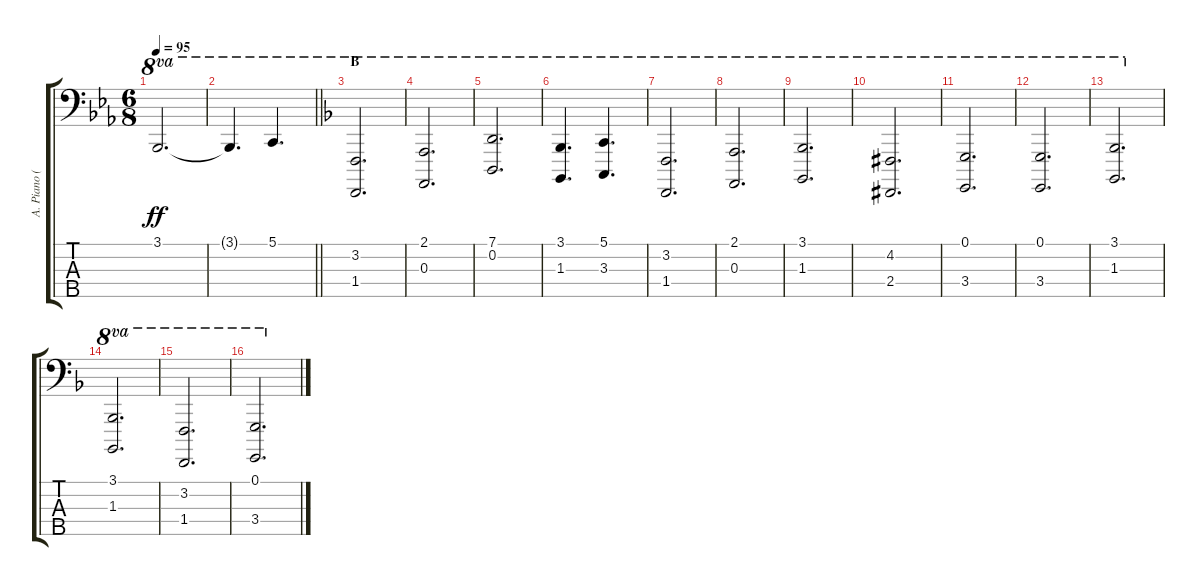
\track ("A. Piano (Left Hand)" "A. Piano (") {instrument acousticgrandpiano}
\staff {score tabs}
\tuning (G2 D2 A1 E1 B0) {hide}
\ts (6 8)
\tempo 95
\clef f4
\ks eb
3.1{t}.2{d ot 8va dy ff} |
\barLineRight lightlight
3.1{t}.4{d ot 8va} 5.1.4{d ot 8va} |
\section ("" "B")
\ks f
(3.2 1.4).2{d ot 8va} |
(2.1 0.3).2{d ot 8va} |
(7.1 0.2).2{d ot 8va} |
(3.1 1.3).4{d ot 8va} (5.1 3.3).4{d ot 8va} |
(3.2 1.4).2{d ot 8va} |
(2.1 0.3).2{d ot 8va} |
(3.1 1.3).2{d ot 8va} |
(4.2{acc #} 2.4{acc #}).2{d ot 8va} |
(0.1 3.4).2{d ot 8va} |
(0.1 3.4).2{d ot 8va} |
(3.1 1.3).2{d ot 8va} |
(3.1 1.3).2{d ot 8va} |
(3.2 1.4).2{d ot 8va} |
(0.1 3.4).2{d ot 8va}
